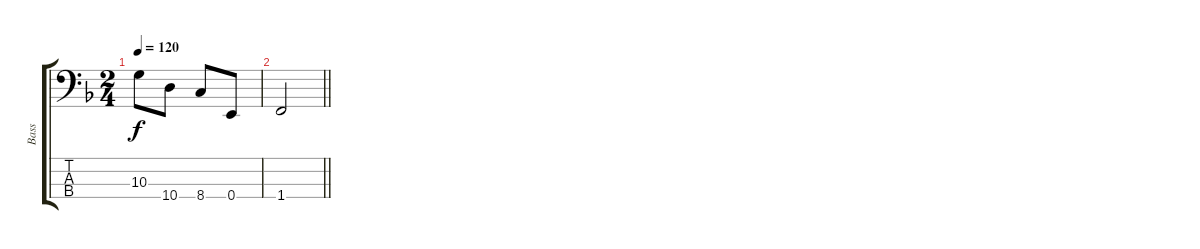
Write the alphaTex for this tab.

\track ("Bass" "Bass") {instrument electricbassfinger}
\staff {score tabs}
\tuning (G2 D2 A1 E1) {hide}
\ts (2 4)
\tempo 120
\clef f4
\ks f
10.3.8{dy f} 10.4.8 8.4.8 0.4.8 |
\barLineRight lightlight
1.4.2
